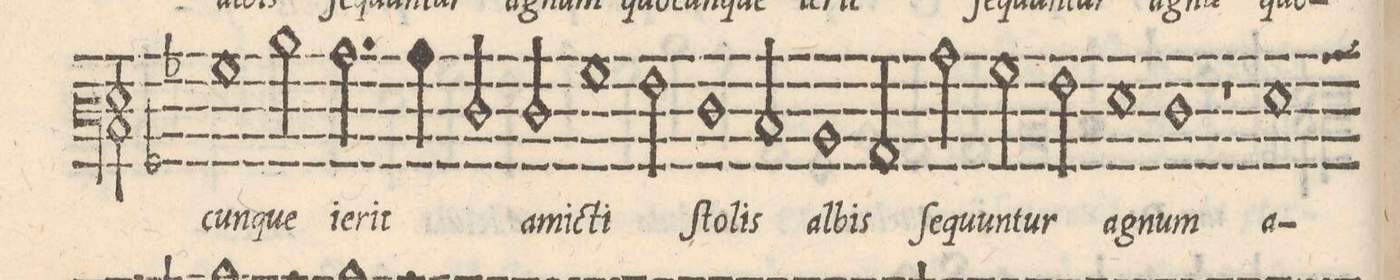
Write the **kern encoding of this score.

**kern	**text
*I"BASSVS	*
*clefF3	*
*k[b-]	*
*met(C)	*
*M2/1	*
1B-	-cun-
2d\	-que
=39-	=39-
2.c\	i-
4c\	-e-
2F/	-rit
2F/	a-
=40-	=40-
1B-	-mi-
2A\	-cti
1F\	ſto-
=41-	=41-
2E/	-lis
1D	al-
=42-	=42-
2C/	-bis
2c\	ſe-
2B-\	-quun-
2A\	-tur
=43-	=43-
1G	a-
1F	-gnum
=44-	=44-
1r	.
1G	a-
*custos:c	*
=45-	=45-
*-	*-
